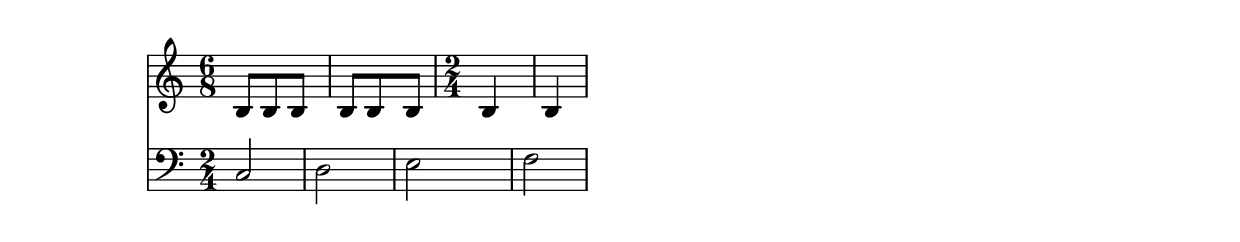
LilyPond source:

%% Do not edit this file; it is auto-generated from LSR http://lsr.dsi.unimi.it
%% This file is in the public domain.
\version "2.11.38"

\header {
  lsrtags = "rhythms, contexts-and-engravers"

  texidoc = "
The @code{measureLength} property, together with
@code{measurePosition}, determines when a bar line is needed. However,
when using @code{\\compressMusic}, the scaling of durations makes it
difficult to change time signatures without making a mess of it.
Therefore, @code{measureLength} has to be set manually, using the
@code{ly:make-moment} callback. The second argument must be the same as
the second argument of @code{\\compressMusic}. 

"
  doctitle = "Changing time signatures inside a polymetric section using \\compressMusic"
} % begin verbatim
\layout {
  \context {
    \Score
    \remove "Timing_translator"
    \remove "Default_bar_line_engraver"
  }
  \context {
    \Staff
    \consists "Timing_translator"
    \consists "Default_bar_line_engraver"
  }
}

<<
  \new Staff {
    \compressMusic #'(8 . 5) {
      \time 6/8
      \set Timing.measureLength = #(ly:make-moment 3 5)
      b8 b b b b b
      \time 2/4
      \set Timing.measureLength = #(ly:make-moment 2 5)
      b4 b
    }
  }
  \new Staff {
    \clef bass
    \time 2/4
    c2 d e f
  }
>>
